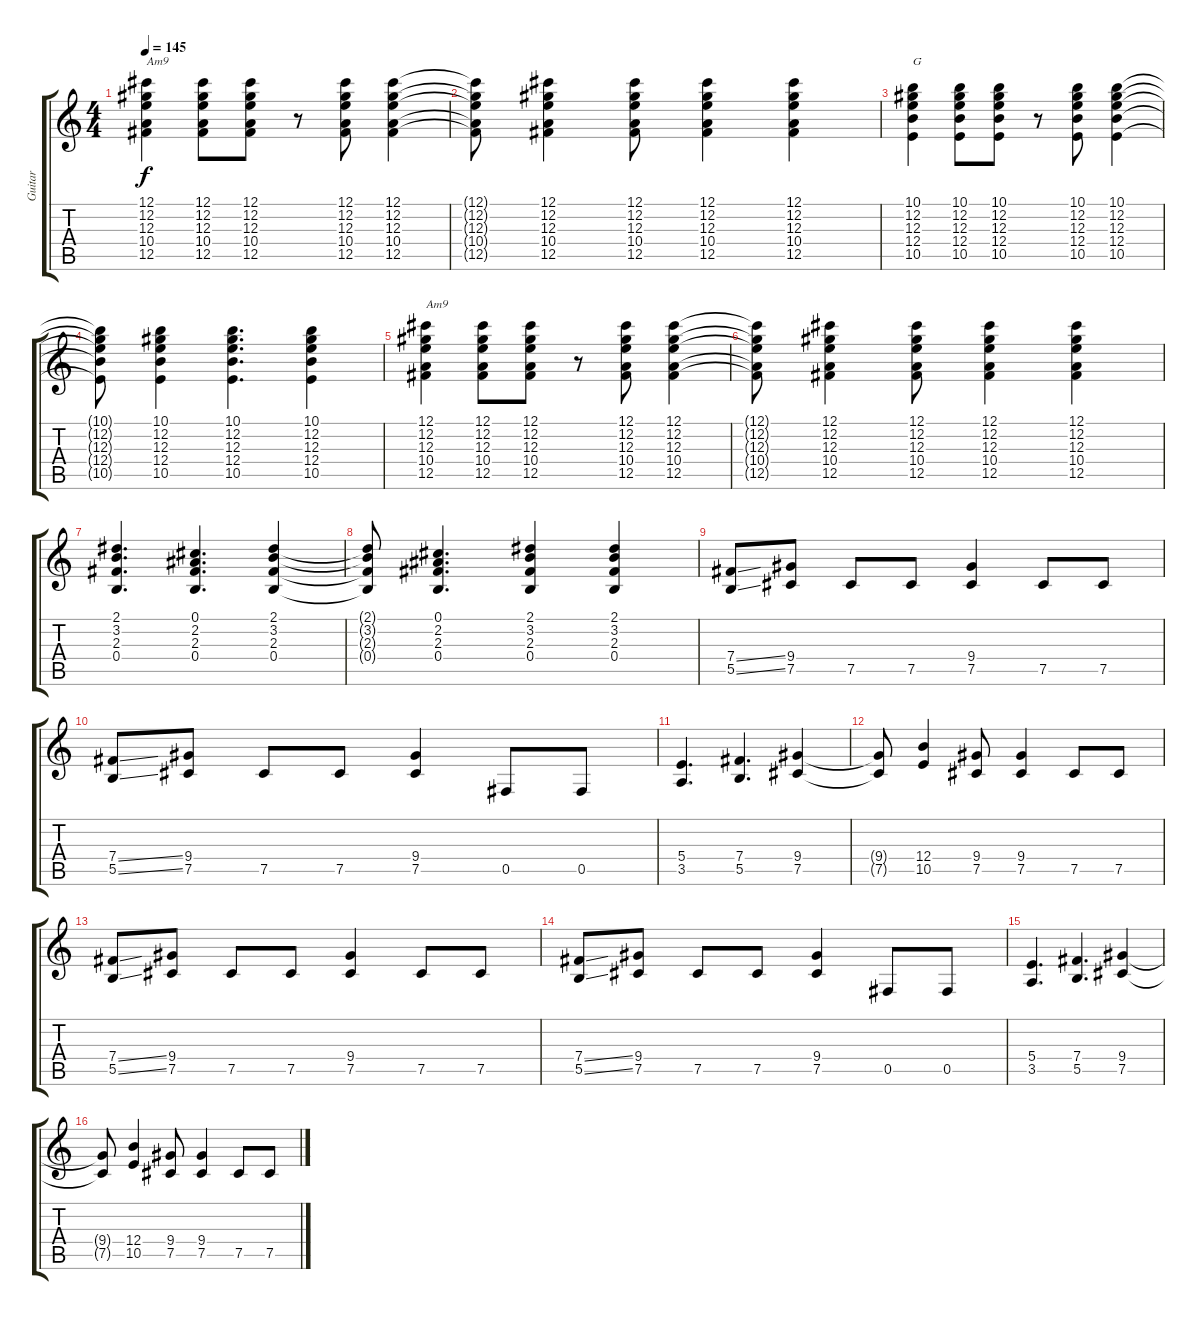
\track ("Guitar" "Guitar") {instrument distortionguitar}
\staff {score tabs}
\tuning (Db4 Ab3 E3 B2 Gb2 Db2) {hide}
\ts (4 4)
\tempo 145
\clef g2
\ks c
(12.1 12.2 12.3 10.4 12.5).4{txt "Am9" dy f} (12.1 12.2 12.3 10.4 12.5).8 (12.1 12.2 12.3 10.4 12.5).8 r.8 (12.1 12.2 12.3 10.4 12.5).8 (12.1 12.2 12.3 10.4 12.5).4 |
(12.1{t} 12.2{t} 12.3{t} 10.4{t} 12.5{t}).8 (12.1 12.2 12.3 10.4 12.5).4 (12.1 12.2 12.3 10.4 12.5).8 (12.1 12.2 12.3 10.4 12.5).4 (12.1 12.2 12.3 10.4 12.5).4 |
(10.1 12.2 12.3 12.4 10.5).4{txt "G"} (10.1 12.2 12.3 12.4 10.5).8 (10.1 12.2 12.3 12.4 10.5).8 r.8 (10.1 12.2 12.3 12.4 10.5).8 (10.1 12.2 12.3 12.4 10.5).4 |
(10.1{t} 12.2{t} 12.3{t} 12.4{t} 10.5{t}).8 (10.1 12.2 12.3 12.4 10.5).4 (10.1 12.2 12.3 12.4 10.5).4{d} (10.1 12.2 12.3 12.4 10.5).4 |
(12.1 12.2 12.3 10.4 12.5).4{txt "Am9"} (12.1 12.2 12.3 10.4 12.5).8 (12.1 12.2 12.3 10.4 12.5).8 r.8 (12.1 12.2 12.3 10.4 12.5).8 (12.1 12.2 12.3 10.4 12.5).4 |
(12.1{t} 12.2{t} 12.3{t} 10.4{t} 12.5{t}).8 (12.1 12.2 12.3 10.4 12.5).4 (12.1 12.2 12.3 10.4 12.5).8 (12.1 12.2 12.3 10.4 12.5).4 (12.1 12.2 12.3 10.4 12.5).4 |
(2.1 3.2 2.3 0.4).4{d instrument distortionguitar} (0.1 2.2 2.3 0.4).4{d} (2.1 3.2 2.3 0.4).4 |
(2.1{t} 3.2{t} 2.3{t} 0.4{t}).8 (0.1 2.2 2.3 0.4).4{d} (2.1 3.2 2.3 0.4).4 (2.1 3.2 2.3 0.4).4 |
(7.4{ss} 5.5{ss}).8{instrument distortionguitar} (9.4 7.5).8 7.5.8 7.5.8 (9.4 7.5).4 7.5.8 7.5.8 |
(7.4{ss} 5.5{ss}).8 (9.4 7.5).8 7.5.8 7.5.8 (9.4 7.5).4 0.5.8 0.5.8 |
(5.4 3.5).4{d} (7.4 5.5).4{d} (9.4 7.5).4 |
(9.4{t} 7.5{t}).8 (12.4 10.5).4 (9.4 7.5).8 (9.4 7.5).4 7.5.8 7.5.8 |
(7.4{ss} 5.5{ss}).8 (9.4 7.5).8 7.5.8 7.5.8 (9.4 7.5).4 7.5.8 7.5.8 |
(7.4{ss} 5.5{ss}).8 (9.4 7.5).8 7.5.8 7.5.8 (9.4 7.5).4 0.5.8 0.5.8 |
(5.4 3.5).4{d} (7.4 5.5).4{d} (9.4 7.5).4 |
(9.4{t} 7.5{t}).8 (12.4 10.5).4 (9.4 7.5).8 (9.4 7.5).4 7.5.8 7.5.8
